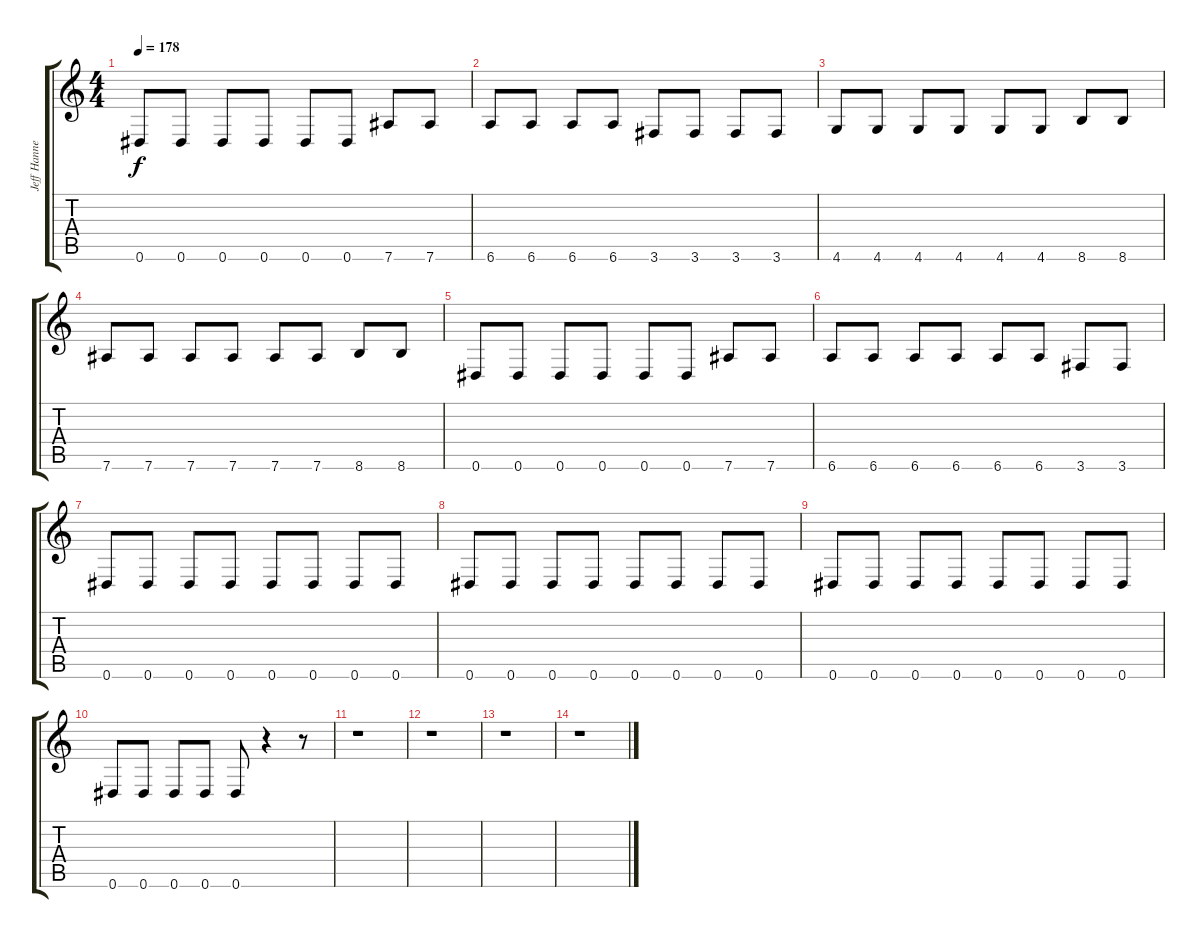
\track ("Jeff Hannemen - Guitar 1" "Jeff Hanne") {instrument distortionguitar}
\staff {score tabs}
\tuning (Eb4 Bb3 Gb3 Db3 Ab2 Eb2) {hide}
\ts (4 4)
\tempo 178
\clef g2
\ks c
0.6.8{dy f} 0.6.8 0.6.8 0.6.8 0.6.8 0.6.8 7.6.8 7.6.8 |
6.6.8 6.6.8 6.6.8 6.6.8 3.6.8 3.6.8 3.6.8 3.6.8 |
4.6.8 4.6.8 4.6.8 4.6.8 4.6.8 4.6.8 8.6.8 8.6.8 |
7.6.8 7.6.8 7.6.8 7.6.8 7.6.8 7.6.8 8.6.8 8.6.8 |
0.6.8 0.6.8 0.6.8 0.6.8 0.6.8 0.6.8 7.6.8 7.6.8 |
6.6.8 6.6.8 6.6.8 6.6.8 6.6.8 6.6.8 3.6.8 3.6.8 |
0.6.8 0.6.8 0.6.8 0.6.8 0.6.8 0.6.8 0.6.8 0.6.8 |
0.6.8 0.6.8 0.6.8 0.6.8 0.6.8 0.6.8 0.6.8 0.6.8 |
0.6.8 0.6.8 0.6.8 0.6.8 0.6.8 0.6.8 0.6.8 0.6.8 |
0.6.8 0.6.8 0.6.8 0.6.8 0.6.8 r.4 r.8 |
r.1 |
r.1 |
r.1 |
r.1
